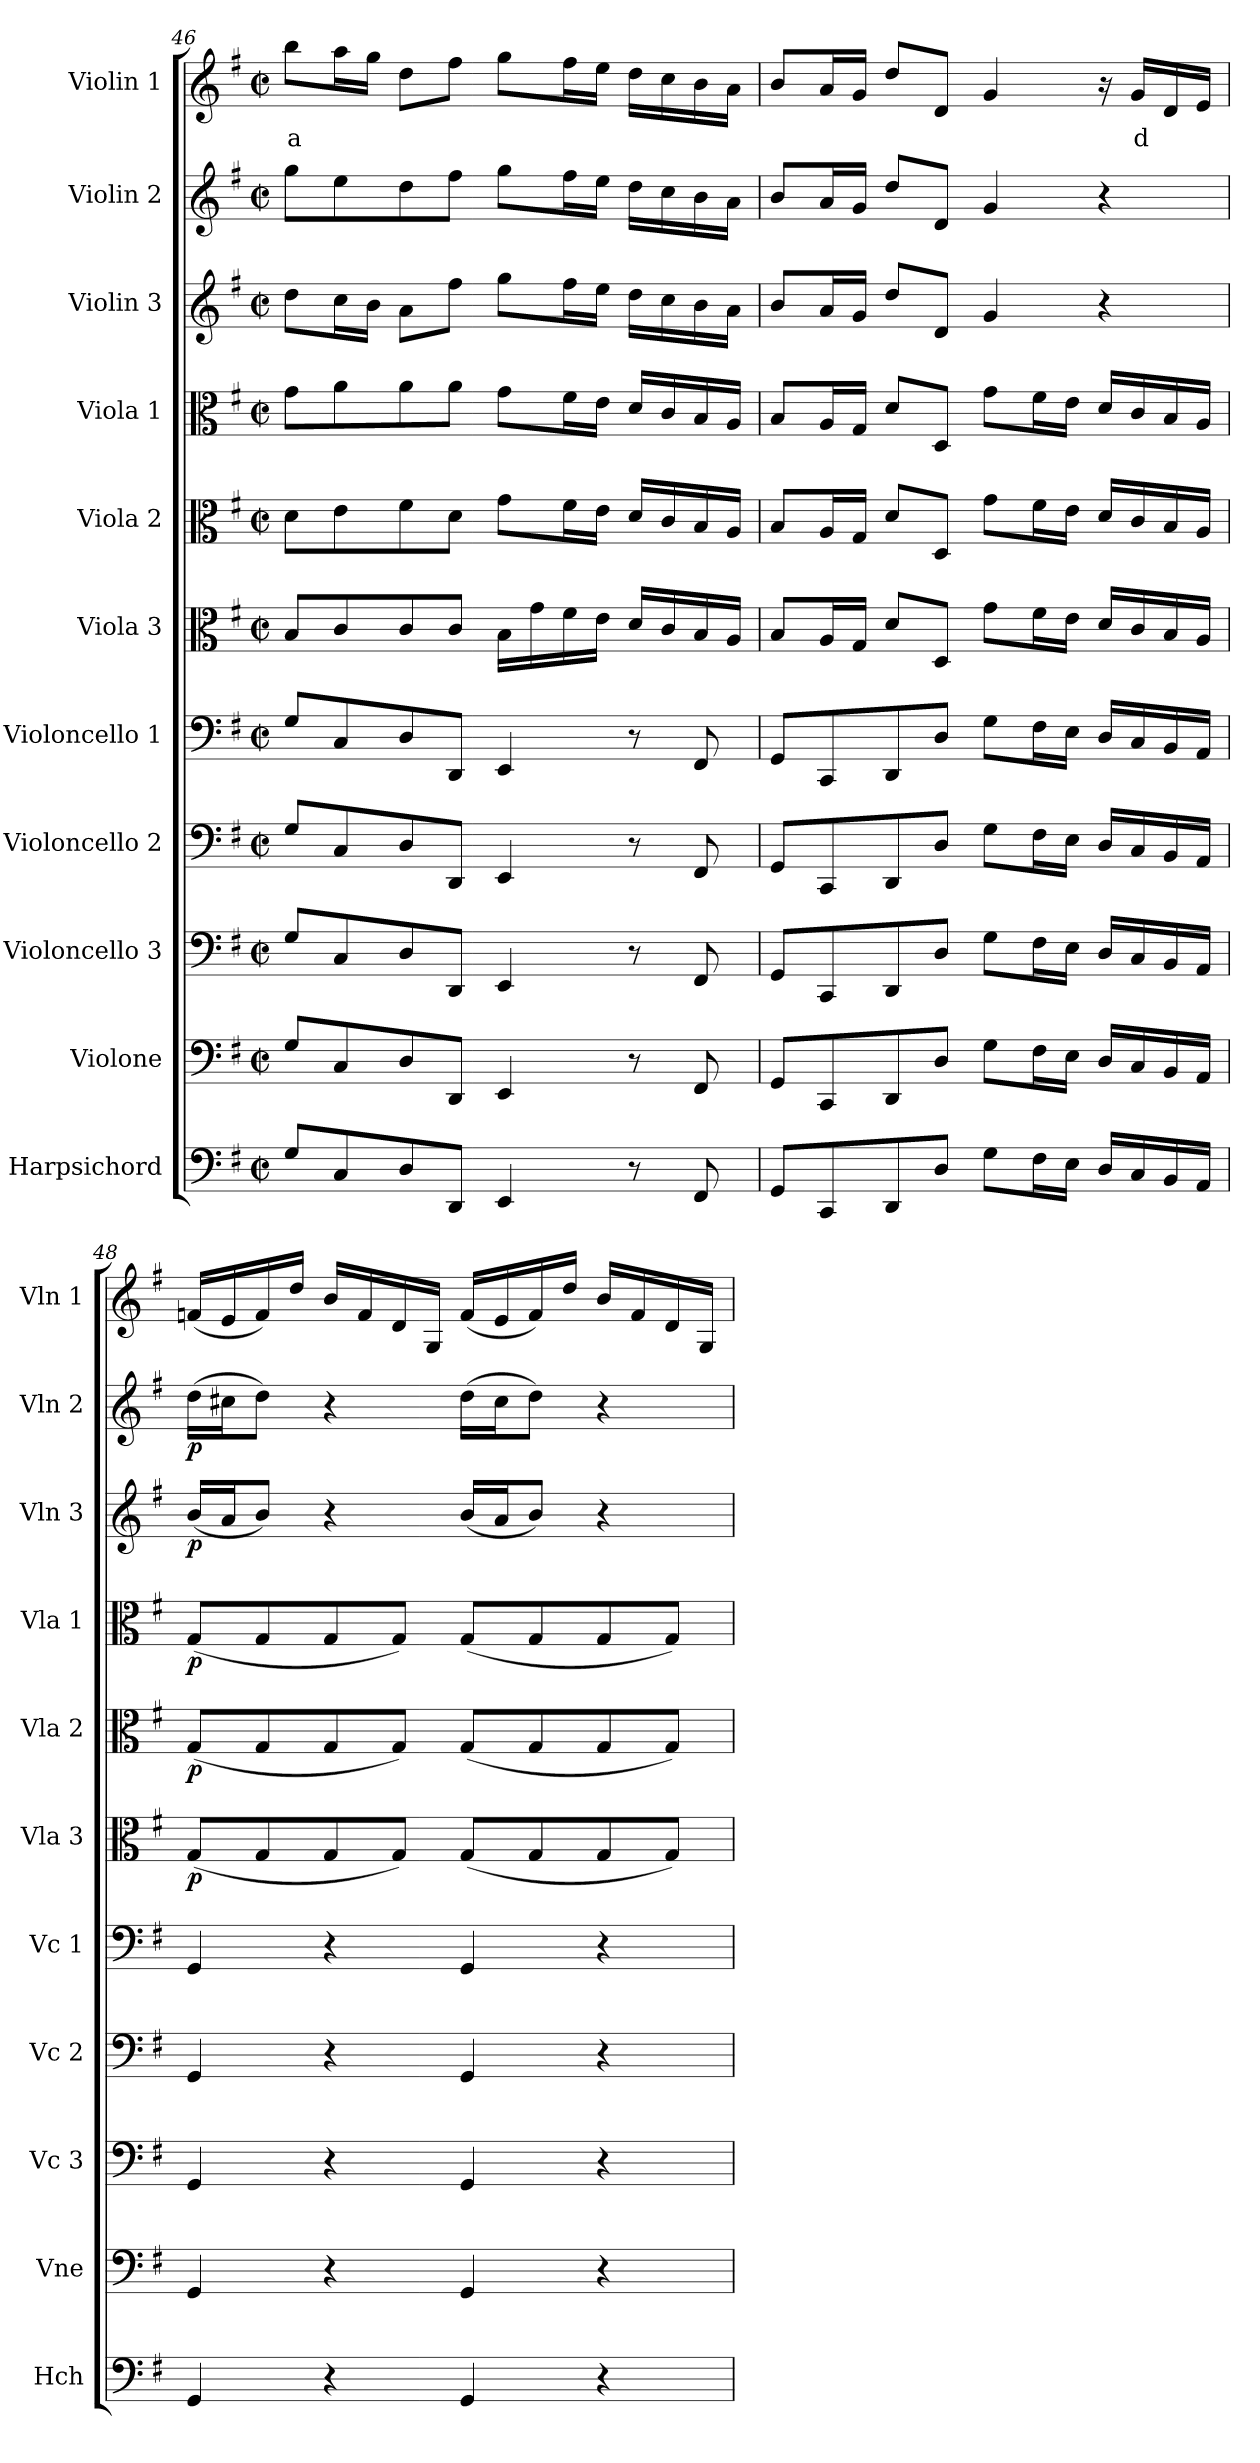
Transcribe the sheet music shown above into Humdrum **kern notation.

**kern	**kern	**kern	**kern	**kern	**kern	**dynam	**kern	**dynam	**kern	**dynam	**kern	**dynam	**kern	**dynam	**kern	**text
*part11	*part10	*part9	*part8	*part7	*part6	*part6	*part5	*part5	*part4	*part4	*part3	*part3	*part2	*part2	*part1	*part1
*staff11	*staff10	*staff9	*staff8	*staff7	*staff6	*staff6	*staff5	*staff5	*staff4	*staff4	*staff3	*staff3	*staff2	*staff2	*staff1	*staff1
*I"Harpsichord	*I"Violone	*I"Violoncello 3	*I"Violoncello 2	*I"Violoncello 1	*I"Viola 3	*	*I"Viola 2	*	*I"Viola 1	*	*I"Violin 3	*	*I"Violin 2	*	*I"Violin 1	*
*I'Hch	*I'Vne	*I'Vc 3	*I'Vc 2	*I'Vc 1	*I'Vla 3	*	*I'Vla 2	*	*I'Vla 1	*	*I'Vln 3	*	*I'Vln 2	*	*I'Vln 1	*
!!LO:PB:g=z
*clefF4	*clefF4	*clefF4	*clefF4	*clefF4	*clefC3	*	*clefC3	*	*clefC3	*	*clefG2	*	*clefG2	*	*clefG2	*
*	*ITrd7c12	*	*	*	*	*	*	*	*	*	*	*	*	*	*	*
*k[f#]	*k[f#]	*k[f#]	*k[f#]	*k[f#]	*k[f#]	*	*k[f#]	*	*k[f#]	*	*k[f#]	*	*k[f#]	*	*k[f#]	*
*M4/4	*M4/4	*M4/4	*M4/4	*M4/4	*M4/4	*	*M4/4	*	*M4/4	*	*M4/4	*	*M4/4	*	*M4/4	*
*met(c|)	*met(c|)	*met(c|)	*met(c|)	*met(c|)	*met(c|)	*	*met(c|)	*	*met(c|)	*	*met(c|)	*	*met(c|)	*	*met(c|)	*
=46	=46	=46	=46	=46	=46	=46	=46	=46	=46	=46	=46	=46	=46	=46	=46	=46
!	!	!	!	!	!	!	!	!	!	!	!	!	!	!	!	!LO:LY:b:color=#FF0000
8G/L	8GG/L	8G/L	8G/L	8G/L	8B/L	.	8d\L	.	8g\L	.	8dd\L	.	8gg\L	.	8bb\L	a
8C/	8CC/	8C/	8C/	8C/	8c/	.	8e\	.	8a\	.	16cc\L	.	8ee\	.	16aa\L	.
.	.	.	.	.	.	.	.	.	.	.	16b\JJ	.	.	.	16gg\JJ	.
8D/	8DD/	8D/	8D/	8D/	8c/	.	8f#\	.	8a\	.	8a\L	.	8dd\	.	8dd\L	.
8DD/J	8DDD/J	8DD/J	8DD/J	8DD/J	8c/J	.	8d\J	.	8a\J	.	8ff#\J	.	8ff#\J	.	8ff#\J	.
4EE/	4EEE/	4EE/	4EE/	4EE/	16B\LL	.	8g\L	.	8g\L	.	8gg\L	.	8gg\L	.	8gg\L	.
.	.	.	.	.	16g\	.	.	.	.	.	.	.	.	.	.	.
.	.	.	.	.	16f#\	.	16f#\L	.	16f#\L	.	16ff#\L	.	16ff#\L	.	16ff#\L	.
.	.	.	.	.	16e\JJ	.	16e\JJ	.	16e\JJ	.	16ee\JJ	.	16ee\JJ	.	16ee\JJ	.
8r	8r	8r	8r	8r	16d/LL	.	16d/LL	.	16d/LL	.	16dd\LL	.	16dd\LL	.	16dd\LL	.
.	.	.	.	.	16c/	.	16c/	.	16c/	.	16cc\	.	16cc\	.	16cc\	.
8FF#/	8FFF#/	8FF#/	8FF#/	8FF#/	16B/	.	16B/	.	16B/	.	16b\	.	16b\	.	16b\	.
.	.	.	.	.	16A/JJ	.	16A/JJ	.	16A/JJ	.	16a\JJ	.	16a\JJ	.	16a\JJ	.
=47	=47	=47	=47	=47	=47	=47	=47	=47	=47	=47	=47	=47	=47	=47	=47	=47
8GG/L	8GGG/L	8GG/L	8GG/L	8GG/L	8B/L	.	8B/L	.	8B/L	.	8b/L	.	8b/L	.	8b/L	.
8CC/	8CCC/	8CC/	8CC/	8CC/	16A/L	.	16A/L	.	16A/L	.	16a/L	.	16a/L	.	16a/L	.
.	.	.	.	.	16G/JJ	.	16G/JJ	.	16G/JJ	.	16g/JJ	.	16g/JJ	.	16g/JJ	.
8DD/	8DDD/	8DD/	8DD/	8DD/	8d/L	.	8d/L	.	8d/L	.	8dd/L	.	8dd/L	.	8dd/L	.
8D/J	8DD/J	8D/J	8D/J	8D/J	8D/J	.	8D/J	.	8D/J	.	8d/J	.	8d/J	.	8d/J	.
8G\L	8GG\L	8G\L	8G\L	8G\L	8g\L	.	8g\L	.	8g\L	.	4g/	.	4g/	.	4g/	.
16F#\L	16FF#\L	16F#\L	16F#\L	16F#\L	16f#\L	.	16f#\L	.	16f#\L	.	.	.	.	.	.	.
16E\JJ	16EE\JJ	16E\JJ	16E\JJ	16E\JJ	16e\JJ	.	16e\JJ	.	16e\JJ	.	.	.	.	.	.	.
16D/LL	16DD/LL	16D/LL	16D/LL	16D/LL	16d/LL	.	16d/LL	.	16d/LL	.	4r	.	4r	.	16r	.
!	!	!	!	!	!	!	!	!	!	!	!	!	!	!	!	!LO:LY:b:color=#FF0000
16C/	16CC/	16C/	16C/	16C/	16c/	.	16c/	.	16c/	.	.	.	.	.	16g/LL	d
16BB/	16BBB/	16BB/	16BB/	16BB/	16B/	.	16B/	.	16B/	.	.	.	.	.	16d/	.
16AA/JJ	16AAA/JJ	16AA/JJ	16AA/JJ	16AA/JJ	16A/JJ	.	16A/JJ	.	16A/JJ	.	.	.	.	.	16e/JJ	.
=48	=48	=48	=48	=48	=48	=48	=48	=48	=48	=48	=48	=48	=48	=48	=48	=48
!	!	!	!	!	!	!LO:DY:b	!	!LO:DY:b	!	!LO:DY:b	!	!LO:DY:b	!	!LO:DY:b	!	!
4GG/	4GGG/	4GG/	4GG/	4GG/	(8G/L	p	(8G/L	p	(8G/L	p	(16b/LL	p	(16dd\LL	p	(16fn/LL	.
.	.	.	.	.	.	.	.	.	.	.	16a/J	.	16cc#X\J	.	16e/	.
.	.	.	.	.	8G/	.	8G/	.	8G/	.	8b/J)	.	8dd\J)	.	16f/)	.
.	.	.	.	.	.	.	.	.	.	.	.	.	.	.	16dd/JJ	.
4r	4r	4r	4r	4r	8G/	.	8G/	.	8G/	.	4r	.	4r	.	16b/LL	.
.	.	.	.	.	.	.	.	.	.	.	.	.	.	.	16f/	.
.	.	.	.	.	8G/J)	.	8G/J)	.	8G/J)	.	.	.	.	.	16d/	.
.	.	.	.	.	.	.	.	.	.	.	.	.	.	.	16G/JJ	.
4GG/	4GGG/	4GG/	4GG/	4GG/	(8G/L	.	(8G/L	.	(8G/L	.	(16b/LL	.	(16dd\LL	.	(16f/LL	.
.	.	.	.	.	.	.	.	.	.	.	16a/J	.	16cc#\J	.	16e/	.
.	.	.	.	.	8G/	.	8G/	.	8G/	.	8b/J)	.	8dd\J)	.	16f/)	.
.	.	.	.	.	.	.	.	.	.	.	.	.	.	.	16dd/JJ	.
4r	4r	4r	4r	4r	8G/	.	8G/	.	8G/	.	4r	.	4r	.	16b/LL	.
.	.	.	.	.	.	.	.	.	.	.	.	.	.	.	16f/	.
.	.	.	.	.	8G/J)	.	8G/J)	.	8G/J)	.	.	.	.	.	16d/	.
.	.	.	.	.	.	.	.	.	.	.	.	.	.	.	16G/JJ	.
=	=	=	=	=	=	=	=	=	=	=	=	=	=	=	=	=
*-	*-	*-	*-	*-	*-	*-	*-	*-	*-	*-	*-	*-	*-	*-	*-	*-
